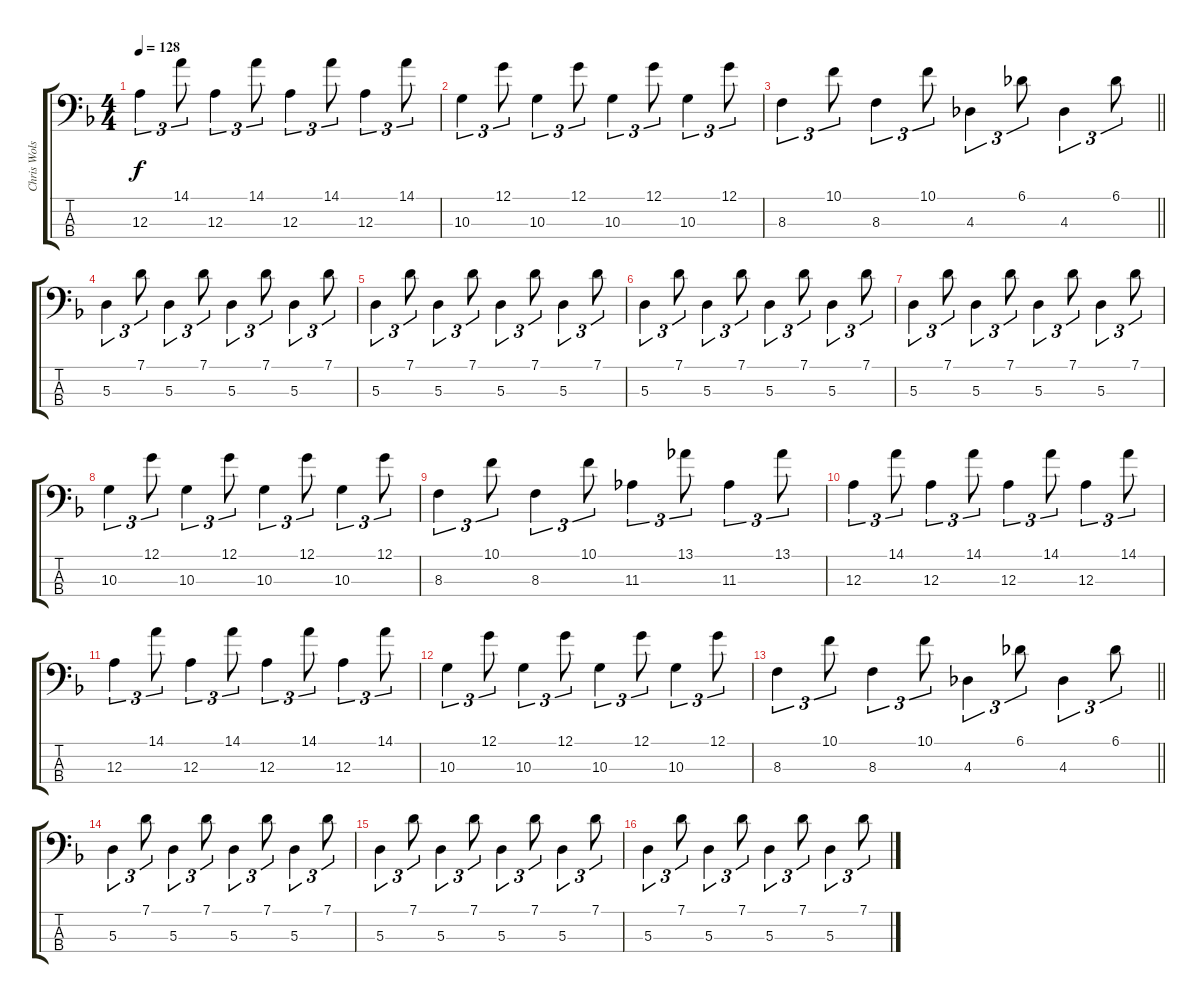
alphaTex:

\track ("Chris Wolstenholme Bass" "Chris Wols") {instrument electricbassfinger}
\staff {score tabs}
\tuning (G2 D2 A1 D1) {hide}
\ts (4 4)
\tempo 128
\clef f4
\ks dminor
12.3.4{tu (3 2) dy f} 14.1.8{tu (3 2)} 12.3.4{tu (3 2)} 14.1.8{tu (3 2)} 12.3.4{tu (3 2)} 14.1.8{tu (3 2)} 12.3.4{tu (3 2)} 14.1.8{tu (3 2)} |
10.3.4{tu (3 2)} 12.1.8{tu (3 2)} 10.3.4{tu (3 2)} 12.1.8{tu (3 2)} 10.3.4{tu (3 2)} 12.1.8{tu (3 2)} 10.3.4{tu (3 2)} 12.1.8{tu (3 2)} |
\barLineRight lightlight
8.3.4{tu (3 2)} 10.1.8{tu (3 2)} 8.3.4{tu (3 2)} 10.1.8{tu (3 2)} 4.3.4{tu (3 2)} 6.1.8{tu (3 2)} 4.3.4{tu (3 2)} 6.1.8{tu (3 2)} |
5.3.4{tu (3 2) volume 4} 7.1.8{tu (3 2) volume 13} 5.3.4{tu (3 2)} 7.1.8{tu (3 2)} 5.3.4{tu (3 2)} 7.1.8{tu (3 2)} 5.3.4{tu (3 2)} 7.1.8{tu (3 2)} |
5.3.4{tu (3 2)} 7.1.8{tu (3 2)} 5.3.4{tu (3 2)} 7.1.8{tu (3 2)} 5.3.4{tu (3 2)} 7.1.8{tu (3 2)} 5.3.4{tu (3 2)} 7.1.8{tu (3 2)} |
5.3.4{tu (3 2)} 7.1.8{tu (3 2)} 5.3.4{tu (3 2)} 7.1.8{tu (3 2)} 5.3.4{tu (3 2)} 7.1.8{tu (3 2)} 5.3.4{tu (3 2)} 7.1.8{tu (3 2)} |
5.3.4{tu (3 2)} 7.1.8{tu (3 2)} 5.3.4{tu (3 2)} 7.1.8{tu (3 2)} 5.3.4{tu (3 2)} 7.1.8{tu (3 2)} 5.3.4{tu (3 2)} 7.1.8{tu (3 2)} |
10.3.4{tu (3 2)} 12.1.8{tu (3 2)} 10.3.4{tu (3 2)} 12.1.8{tu (3 2)} 10.3.4{tu (3 2)} 12.1.8{tu (3 2)} 10.3.4{tu (3 2)} 12.1.8{tu (3 2)} |
8.3.4{tu (3 2)} 10.1.8{tu (3 2)} 8.3.4{tu (3 2)} 10.1.8{tu (3 2)} 11.3.4{tu (3 2)} 13.1.8{tu (3 2)} 11.3.4{tu (3 2)} 13.1.8{tu (3 2)} |
12.3.4{tu (3 2)} 14.1.8{tu (3 2)} 12.3.4{tu (3 2)} 14.1.8{tu (3 2)} 12.3.4{tu (3 2)} 14.1.8{tu (3 2)} 12.3.4{tu (3 2)} 14.1.8{tu (3 2)} |
12.3.4{tu (3 2)} 14.1.8{tu (3 2)} 12.3.4{tu (3 2)} 14.1.8{tu (3 2)} 12.3.4{tu (3 2)} 14.1.8{tu (3 2)} 12.3.4{tu (3 2)} 14.1.8{tu (3 2)} |
10.3.4{tu (3 2)} 12.1.8{tu (3 2)} 10.3.4{tu (3 2)} 12.1.8{tu (3 2)} 10.3.4{tu (3 2)} 12.1.8{tu (3 2)} 10.3.4{tu (3 2)} 12.1.8{tu (3 2)} |
\barLineRight lightlight
8.3.4{tu (3 2)} 10.1.8{tu (3 2)} 8.3.4{tu (3 2)} 10.1.8{tu (3 2)} 4.3.4{tu (3 2)} 6.1.8{tu (3 2)} 4.3.4{tu (3 2)} 6.1.8{tu (3 2)} |
5.3.4{tu (3 2)} 7.1.8{tu (3 2)} 5.3.4{tu (3 2)} 7.1.8{tu (3 2)} 5.3.4{tu (3 2)} 7.1.8{tu (3 2)} 5.3.4{tu (3 2)} 7.1.8{tu (3 2)} |
5.3.4{tu (3 2)} 7.1.8{tu (3 2)} 5.3.4{tu (3 2)} 7.1.8{tu (3 2)} 5.3.4{tu (3 2)} 7.1.8{tu (3 2)} 5.3.4{tu (3 2)} 7.1.8{tu (3 2)} |
5.3.4{tu (3 2)} 7.1.8{tu (3 2)} 5.3.4{tu (3 2)} 7.1.8{tu (3 2)} 5.3.4{tu (3 2)} 7.1.8{tu (3 2)} 5.3.4{tu (3 2)} 7.1.8{tu (3 2)}
